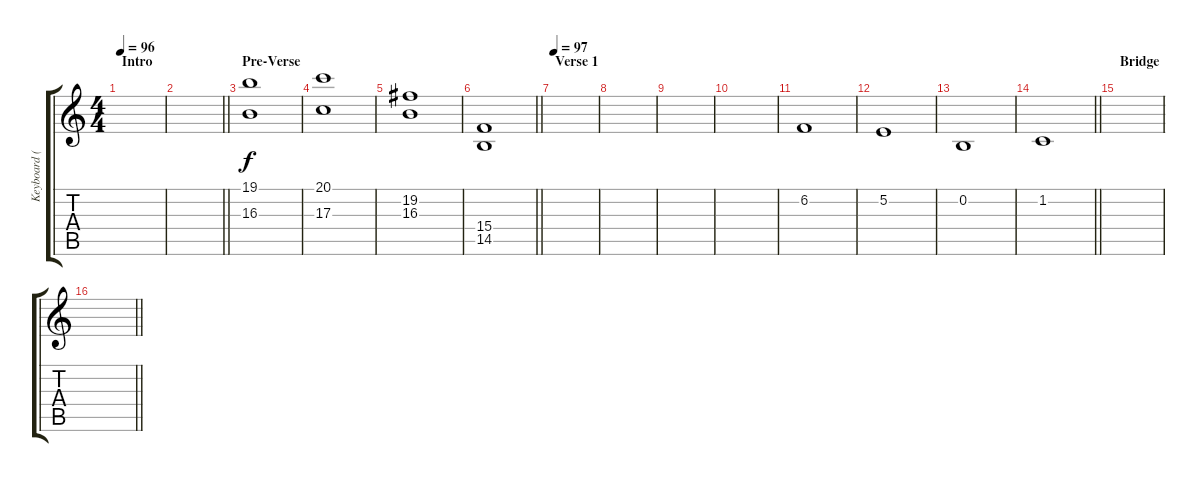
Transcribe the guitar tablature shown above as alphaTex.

\track ("Keyboard (Jeff Siegel)" "Keyboard (") {instrument lead1square}
\staff {score tabs}
\tuning (E4 B3 G3 D3 A2 E2) {hide}
\ts (4 4)
\section ("" "Intro")
\tempo 96
\clef g2
\ks c
|
\barLineRight lightlight
|
\section ("" "Pre-Verse")
(19.1 16.3).1 |
(20.1 17.3).1 |
(19.2 16.3).1 |
\barLineRight lightlight
(15.4 14.5).1 |
\section ("" "Verse 1")
\tempo 97
|
|
|
|
6.2.1 |
5.2.1 |
0.2.1 |
\barLineRight lightlight
1.2.1 |
\section ("" "Bridge")
|
\barLineRight lightlight
